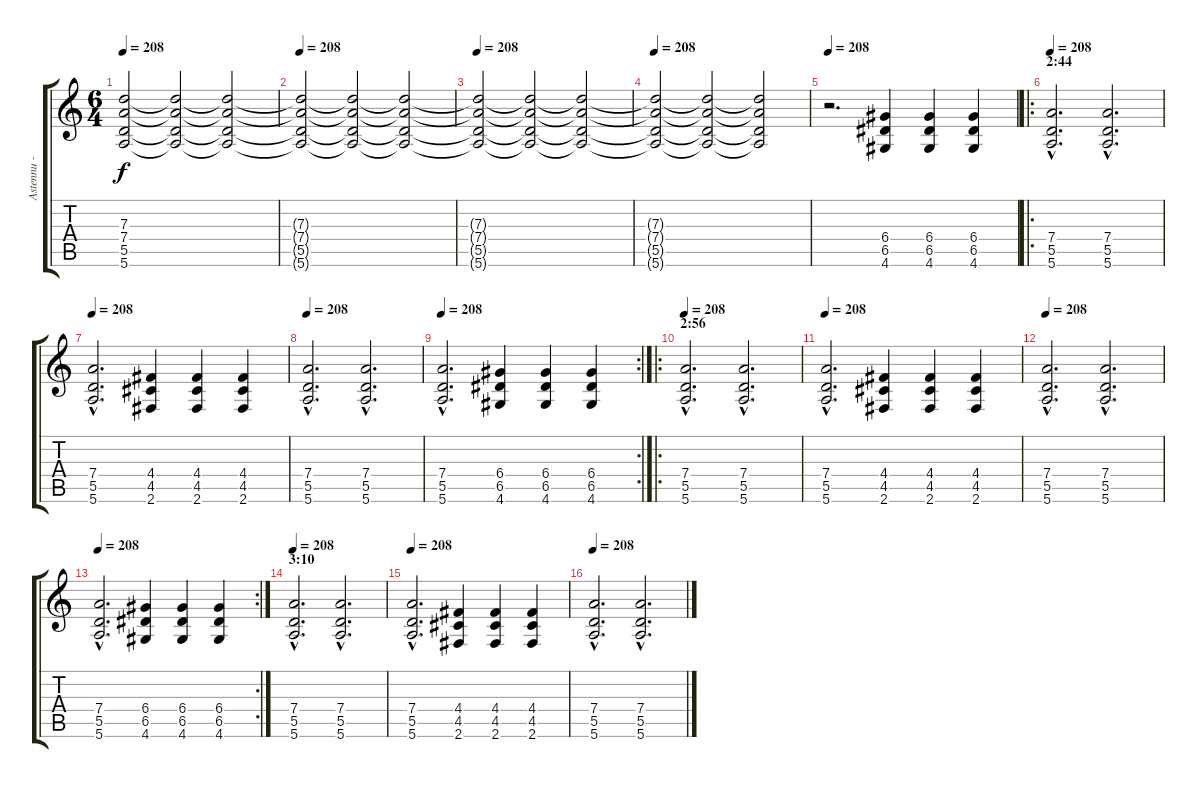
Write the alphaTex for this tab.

\track ("Astennu - Lead Guitar" "Astennu - ") {instrument distortionguitar}
\staff {score tabs}
\tuning (E4 B3 G3 D3 A2 E2) {hide}
\ts (6 4)
\tempo 208
\clef g2
\ks c
(7.3{t} 7.4{t} 5.5{t} 5.6{t}).2{dy f} (7.3{t} 7.4{t} 5.5{t} 5.6{t}).2 (7.3{t} 7.4{t} 5.5{t} 5.6{t}).2 |
\tempo 208
(7.3{t} 7.4{t} 5.5{t} 5.6{t}).2 (7.3{t} 7.4{t} 5.5{t} 5.6{t}).2 (7.3{t} 7.4{t} 5.5{t} 5.6{t}).2 |
\tempo 208
(7.3{t} 7.4{t} 5.5{t} 5.6{t}).2 (7.3{t} 7.4{t} 5.5{t} 5.6{t}).2 (7.3{t} 7.4{t} 5.5{t} 5.6{t}).2 |
\tempo 208
(7.3{t} 7.4{t} 5.5{t} 5.6{t}).2 (7.3{t} 7.4{t} 5.5{t} 5.6{t}).2 (7.3{t} 7.4{t} 5.5{t} 5.6{t}).2 |
\tempo 208
r.2{d} (6.4 6.5 4.6).4 (6.4 6.5 4.6).4 (6.4 6.5 4.6).4 |
\ro
\section ("" "2:44")
\tempo 208
(7.4{hac} 5.5{hac} 5.6{hac}).2{d} (7.4{hac} 5.5{hac} 5.6{hac}).2{d} |
\tempo 208
(7.4{hac} 5.5{hac} 5.6{hac}).2{d} (4.4 4.5 2.6).4 (4.4 4.5 2.6).4 (4.4 4.5 2.6).4 |
\tempo 208
(7.4{hac} 5.5{hac} 5.6{hac}).2{d} (7.4{hac} 5.5{hac} 5.6{hac}).2{d} |
\rc 2
\tempo 208
(7.4{hac} 5.5{hac} 5.6{hac}).2{d} (6.4 6.5 4.6).4 (6.4 6.5 4.6).4 (6.4 6.5 4.6).4 |
\ro
\section ("" "2:56")
\tempo 208
(7.4{hac} 5.5{hac} 5.6{hac}).2{d} (7.4{hac} 5.5{hac} 5.6{hac}).2{d} |
\tempo 208
(7.4{hac} 5.5{hac} 5.6{hac}).2{d} (4.4 4.5 2.6).4 (4.4 4.5 2.6).4 (4.4 4.5 2.6).4 |
\tempo 208
(7.4{hac} 5.5{hac} 5.6{hac}).2{d} (7.4{hac} 5.5{hac} 5.6{hac}).2{d} |
\rc 2
\tempo 208
(7.4{hac} 5.5{hac} 5.6{hac}).2{d} (6.4 6.5 4.6).4 (6.4 6.5 4.6).4 (6.4 6.5 4.6).4 |
\section ("" "3:10")
\tempo 208
(7.4{hac} 5.5{hac} 5.6{hac}).2{d} (7.4{hac} 5.5{hac} 5.6{hac}).2{d} |
\tempo 208
(7.4{hac} 5.5{hac} 5.6{hac}).2{d} (4.4 4.5 2.6).4 (4.4 4.5 2.6).4 (4.4 4.5 2.6).4 |
\tempo 208
(7.4{hac} 5.5{hac} 5.6{hac}).2{d} (7.4{hac} 5.5{hac} 5.6{hac}).2{d}
